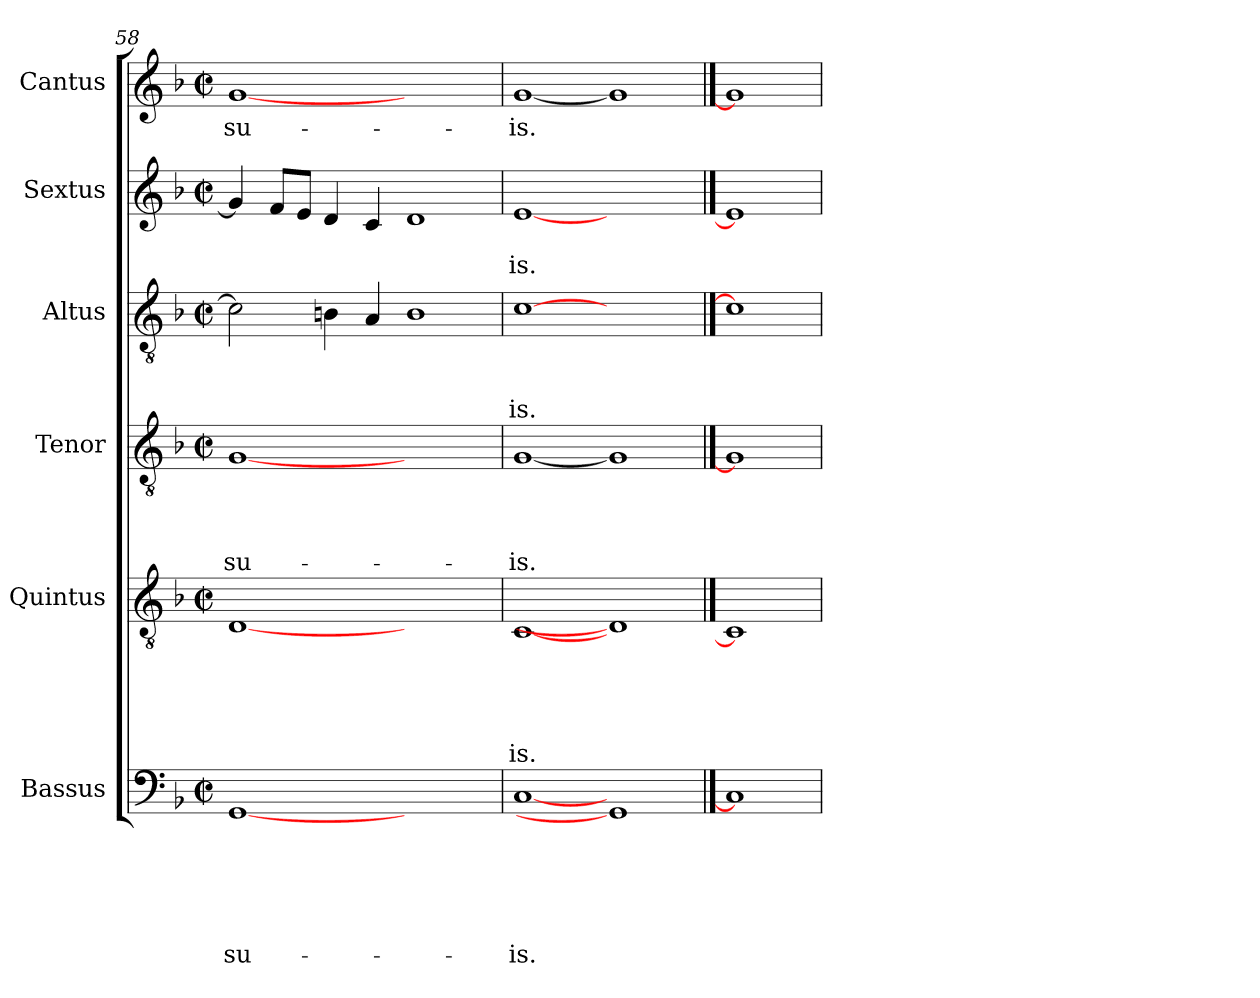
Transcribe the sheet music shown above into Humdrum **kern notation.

**kern	**text	**text	**text	**text	**text	**text	**kern	**text	**text	**text	**text	**text	**kern	**text	**text	**text	**text	**kern	**text	**text	**text	**kern	**text	**text	**kern	**text
*part6	*part6	*part6	*part6	*part6	*part6	*part6	*part5	*part5	*part5	*part5	*part5	*part5	*part4	*part4	*part4	*part4	*part4	*part3	*part3	*part3	*part3	*part2	*part2	*part2	*part1	*part1
*staff6	*staff6	*staff6	*staff6	*staff6	*staff6	*staff6	*staff5	*staff5	*staff5	*staff5	*staff5	*staff5	*staff4	*staff4	*staff4	*staff4	*staff4	*staff3	*staff3	*staff3	*staff3	*staff2	*staff2	*staff2	*staff1	*staff1
*I"Bassus	*	*	*	*	*	*	*I"Quintus	*	*	*	*	*	*I"Tenor	*	*	*	*	*I"Altus	*	*	*	*I"Sextus	*	*	*I"Cantus	*
*clefF4	*	*	*	*	*	*	*clefGv2	*	*	*	*	*	*clefGv2	*	*	*	*	*clefGv2	*	*	*	*clefG2	*	*	*clefG2	*
*k[b-]	*	*	*	*	*	*	*k[b-]	*	*	*	*	*	*k[b-]	*	*	*	*	*k[b-]	*	*	*	*k[b-]	*	*	*k[b-]	*
*F:	*	*	*	*	*	*	*F:	*	*	*	*	*	*F:	*	*	*	*	*F:	*	*	*	*F:	*	*	*F:	*
*M2/2	*	*	*	*	*	*	*M2/2	*	*	*	*	*	*M2/2	*	*	*	*	*M2/2	*	*	*	*M2/2	*	*	*M2/2	*
*met(c|)	*	*	*	*	*	*	*met(c|)	*	*	*	*	*	*met(c|)	*	*	*	*	*met(c|)	*	*	*	*met(c|)	*	*	*met(c|)	*
=58	=58	=58	=58	=58	=58	=58	=58	=58	=58	=58	=58	=58	=58	=58	=58	=58	=58	=58	=58	=58	=58	=58	=58	=58	=58	=58
!	!	!	!	!	!	!LO:LY:b	!	!	!	!	!	!	!	!	!	!	!LO:LY:b	!	!	!	!	!	!	!	!	!LO:LY:b
[1GG	.	.	.	.	.	su-	[1D	.	.	.	.	.	[1G	.	.	.	su-	2c\]	.	.	.	4g/]	.	.	[1g	su-
.	.	.	.	.	.	.	.	.	.	.	.	.	.	.	.	.	.	.	.	.	.	8f/L	.	.	.	.
.	.	.	.	.	.	.	.	.	.	.	.	.	.	.	.	.	.	.	.	.	.	8e/J	.	.	.	.
.	.	.	.	.	.	.	.	.	.	.	.	.	.	.	.	.	.	4Bn\	.	.	.	4d/	.	.	.	.
.	.	.	.	.	.	.	.	.	.	.	.	.	.	.	.	.	.	4A/	.	.	.	4c/	.	.	.	.
1ryy	.	.	.	.	.	.	1ryy	.	.	.	.	.	1ryy	.	.	.	.	1B	.	.	.	1d	.	.	1ryy	.
=59	=59	=59	=59	=59	=59	=59	=59	=59	=59	=59	=59	=59	=59	=59	=59	=59	=59	=59	=59	=59	=59	=59	=59	=59	=59	=59
!	!	!	!	!	!	!LO:LY:b	!	!	!	!	!	!LO:LY:b	!	!	!	!	!LO:LY:b	!	!	!	!LO:LY:b	!	!	!LO:LY:b	!	!LO:LY:b
[1C	.	.	.	.	.	-is.	[1C	.	.	.	.	-is.	[1G	.	.	.	-is.	[1c	.	.	-is.	[1e	.	-is.	[1g	-is.
1GG]	.	.	.	.	.	.	1D]	.	.	.	.	.	1G]	.	.	.	.	1ryy	.	.	.	1ryy	.	.	1g]	.
==60	==60	==60	==60	==60	==60	==60	==60	==60	==60	==60	==60	==60	==60	==60	==60	==60	==60	==60	==60	==60	==60	==60	==60	==60	==60	==60
1C]	.	.	.	.	.	.	1C]	.	.	.	.	.	1G]	.	.	.	.	1c]	.	.	.	1e]	.	.	1g]	.
=	=	=	=	=	=	=	=	=	=	=	=	=	=	=	=	=	=	=	=	=	=	=	=	=	=	=
*-	*-	*-	*-	*-	*-	*-	*-	*-	*-	*-	*-	*-	*-	*-	*-	*-	*-	*-	*-	*-	*-	*-	*-	*-	*-	*-
